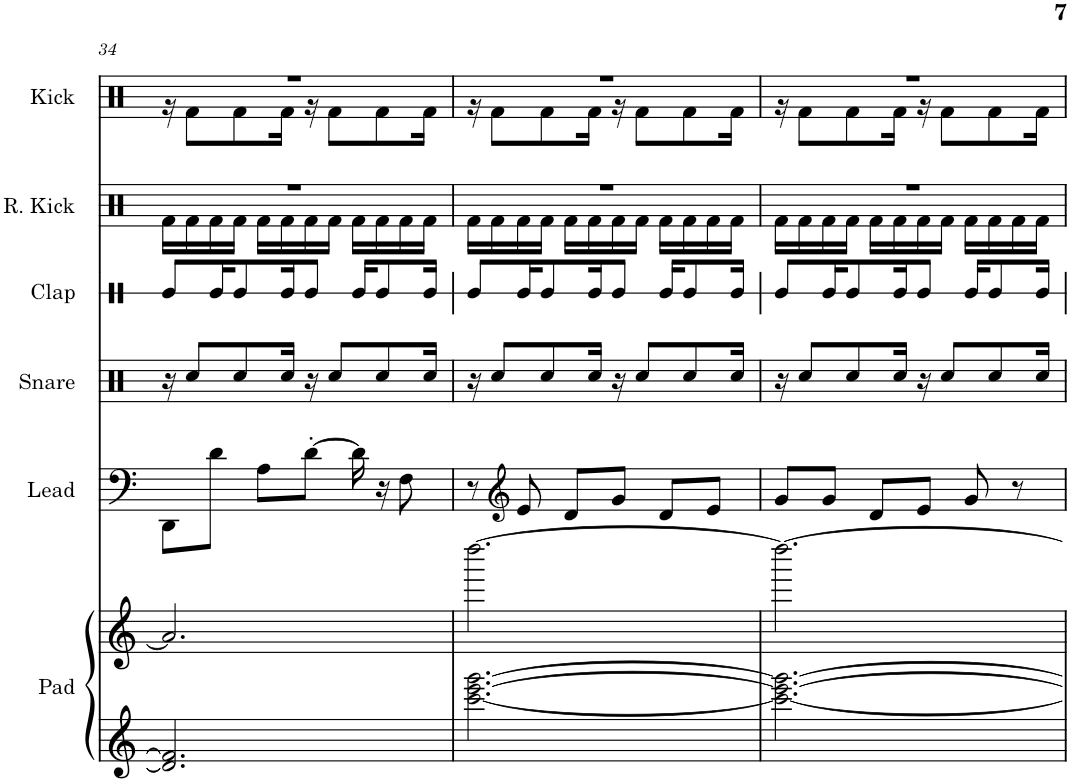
**kern	**kern	**kern	**kern	**kern	**kern	**kern
*part6	*part6	*part5	*part4	*part3	*part2	*part1
*staff7	*staff6	*staff5	*staff4	*staff3	*staff2	*staff1
*I"Pad	*	*I"Lead	*I"Snare	*I"Clap	*I"Reverb Kick	*I"Kick
*I'Pad	*	*I'Lead	*I'Snare	*I'Clap	*I'R. Kick	*I'Kick
!!LO:PB:g=z
*clefG2	*clefG2	*clefF4	*clefX	*clefX	*clefX	*clefX
*k[]	*k[]	*k[]	*k[]	*k[]	*k[]	*k[]
*M3/4	*M3/4	*M3/4	*M3/4	*M3/4	*M3/4	*M3/4
=34	=34	=34	=34	=34	=34	=34
*	*	*	*	*	*^	*^
2.d/] 2.f/]	2.a/]	8DD\L	16r	8Re/L	2.r	16Rf\LL	2.r	16r
.	.	.	8Rcc/L	.	.	16Rf\	.	8Rf\L
.	.	8d\J	.	16Re/K	.	16Rf\	.	.
.	.	.	8Rcc/	8Re/	.	16Rf\JJ	.	8Rf\
.	.	8A\L	.	.	.	16Rf\LL	.	.
.	.	.	16Rcc/Jk	16Re/K	.	16Rf\	.	16Rf\Jk
.	.	[8d'\J	16r	8Re/J	.	16Rf\	.	16r
.	.	.	8Rcc/L	.	.	16Rf\JJ	.	8Rf\L
.	.	16d\]	.	16Re/KL	.	16Rf\LL	.	.
.	.	16r	8Rcc/	8Re/	.	16Rf\	.	8Rf\
.	.	8F\	.	.	.	16Rf\	.	.
.	.	.	16Rcc/Jk	16Re/Jk	.	16Rf\JJ	.	16Rf\Jk
=35	=35	=35	=35	=35	=35	=35	=35	=35
[2.ccc\ [2.eee\ [2.ggg\	[2.dddd\	8r	16r	8Re/L	2.r	16Rf\LL	2.r	16r
.	.	.	8Rcc/L	.	.	16Rf\	.	8Rf\L
*	*	*clefG2	*	*	*	*	*	*
.	.	8e/	.	16Re/K	.	16Rf\	.	.
.	.	.	8Rcc/	8Re/	.	16Rf\JJ	.	8Rf\
.	.	8d/L	.	.	.	16Rf\LL	.	.
.	.	.	16Rcc/Jk	16Re/K	.	16Rf\	.	16Rf\Jk
.	.	8g/J	16r	8Re/J	.	16Rf\	.	16r
.	.	.	8Rcc/L	.	.	16Rf\JJ	.	8Rf\L
.	.	8d/L	.	16Re/KL	.	16Rf\LL	.	.
.	.	.	8Rcc/	8Re/	.	16Rf\	.	8Rf\
.	.	8e/J	.	.	.	16Rf\	.	.
.	.	.	16Rcc/Jk	16Re/Jk	.	16Rf\JJ	.	16Rf\Jk
=36	=36	=36	=36	=36	=36	=36	=36	=36
2.ccc\_ 2.eee\_ 2.ggg\_	2.dddd\_	8g/L	16r	8Re/L	2.r	16Rf\LL	2.r	16r
.	.	.	8Rcc/L	.	.	16Rf\	.	8Rf\L
.	.	8g/J	.	16Re/K	.	16Rf\	.	.
.	.	.	8Rcc/	8Re/	.	16Rf\JJ	.	8Rf\
.	.	8d/L	.	.	.	16Rf\LL	.	.
.	.	.	16Rcc/Jk	16Re/K	.	16Rf\	.	16Rf\Jk
.	.	8e/J	16r	8Re/J	.	16Rf\	.	16r
.	.	.	8Rcc/L	.	.	16Rf\JJ	.	8Rf\L
.	.	8g/	.	16Re/KL	.	16Rf\LL	.	.
.	.	.	8Rcc/	8Re/	.	16Rf\	.	8Rf\
.	.	8r	.	.	.	16Rf\	.	.
.	.	.	16Rcc/Jk	16Re/Jk	.	16Rf\JJ	.	16Rf\Jk
*	*	*	*	*	*v	*v	*	*
*	*	*	*	*	*	*v	*v
=	=	=	=	=	=	=
*-	*-	*-	*-	*-	*-	*-
